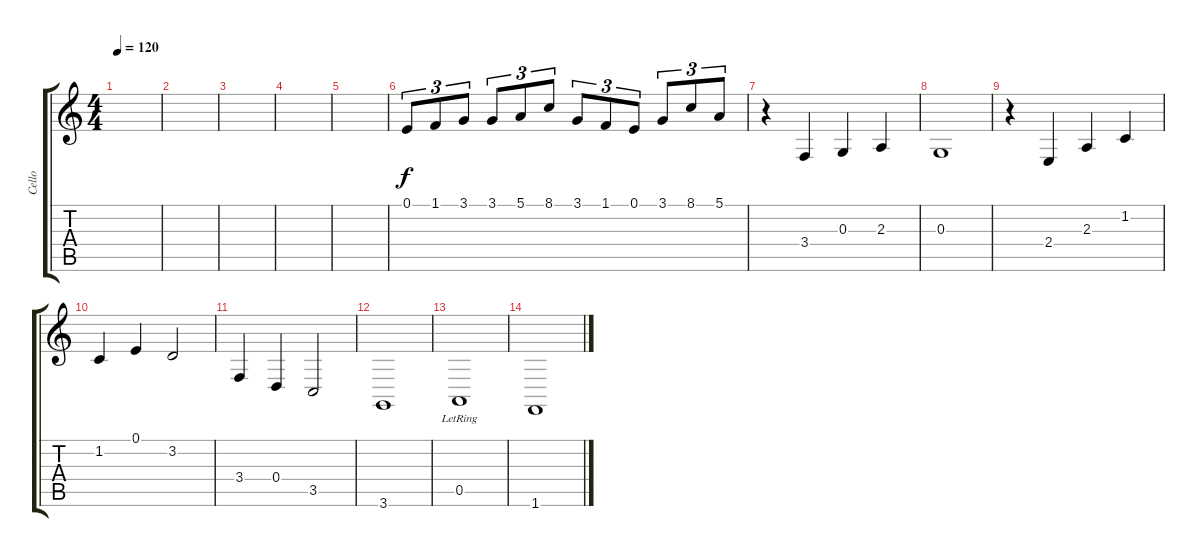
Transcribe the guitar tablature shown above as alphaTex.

\track ("Cello" "Cello") {instrument cello}
\staff {score tabs}
\tuning (E4 B3 G3 D3 A2 E2) {hide}
\ts (4 4)
\tempo 120
\clef g2
\ks c
|
|
|
|
|
0.1.8{tu (3 2) volume 13 balance 8} 1.1.8{tu (3 2)} 3.1.8{tu (3 2)} 3.1.8{tu (3 2)} 5.1.8{tu (3 2)} 8.1.8{tu (3 2)} 3.1.8{tu (3 2)} 1.1.8{tu (3 2)} 0.1.8{tu (3 2)} 3.1.8{tu (3 2)} 8.1.8{tu (3 2)} 5.1.8{tu (3 2)} |
r.4 3.4.4 0.3.4 2.3.4 |
0.3.1 |
r.4 2.4.4 2.3.4 1.2.4 |
1.2.4 0.1.4 3.2.2 |
3.4.4 0.4.4 3.5.2 |
3.6.1 |
0.5{lr}.1 |
1.6.1
